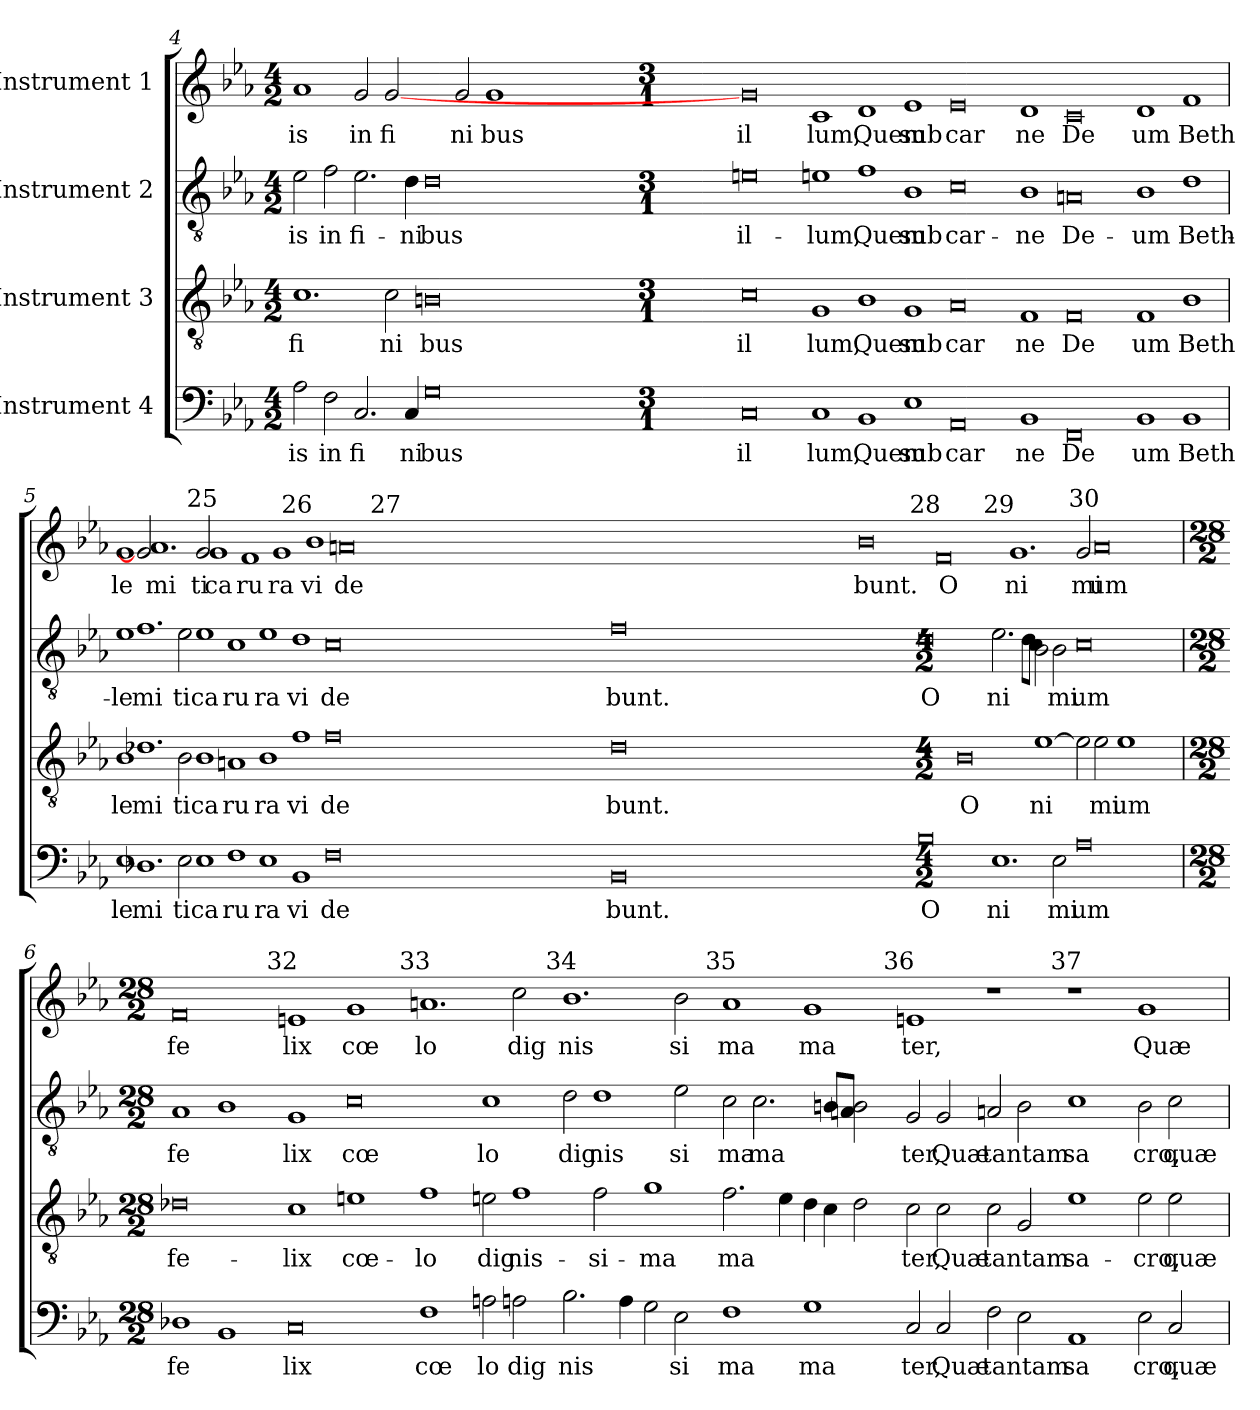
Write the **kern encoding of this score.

**kern	**text	**kern	**text	**kern	**text	**kern	**text
*part4	*part4	*part3	*part3	*part2	*part2	*part1	*part1
*staff4	*staff4	*staff3	*staff3	*staff2	*staff2	*staff1	*staff1
*I"Instrument 4	*	*I"Instrument 3	*	*I"Instrument 2	*	*I"Instrument 1	*
!!LO:PB:g=z
*clefF4	*	*clefGv2	*	*clefGv2	*	*clefG2	*
*k[b-e-a-]	*	*k[b-e-a-]	*	*k[b-e-a-]	*	*k[b-e-a-]	*
*E-:	*	*E-:	*	*E-:	*	*E-:	*
*M4/2	*	*M4/2	*	*M4/2	*	*M4/2	*
=4	=4	=4	=4	=4	=4	=4	=4
!	!LO:LY:b:cj	!	!LO:LY:b:cj	!	!LO:LY:b:cj	!	!LO:LY:b:cj
2A-\	is	1.c	fi	2e-\	-is	1a-	-is
!	!LO:LY:b:cj	!	!	!	!LO:LY:b:cj	!	!
2F\	in	.	.	2f\	in	.	.
!	!LO:LY:b:cj	!	!	!	!LO:LY:b:cj	!	!LO:LY:b:cj
2.C/	fi	.	.	2.e-\	fi-	2g/	in
!	!	!	!LO:LY:b:cj	!	!	!	!LO:LY:b:cj
.	.	2c\	ni	.	.	[2g	fi
!	!LO:LY:b:cj	!	!	!	!LO:LY:b:cj	!	!
4C/	ni	.	.	4d\	-ni-	.	.
!	!LO:LY:b:cj	!	!LO:LY:b:cj	!	!LO:LY:b:cj	!	!
0G	bus	0Bn	bus	0d	-bus	2ryy	.
!	!	!	!	!	!	!	!LO:LY:b:cj
.	.	.	.	.	.	2g/	ni
!	!	!	!	!	!	!	!LO:LY:b:cj
.	.	.	.	.	.	1g	bus
*M3/1	*	*M3/1	*	*M3/1	*	*M3/1	*
!	!LO:LY:b:cj	!	!LO:LY:b:cj	!	!LO:LY:b:cj	!	!LO:LY:b:cj
0C	il	0c	il	0en	il-	0g	il
!	!LO:LY:b:cj	!	!LO:LY:b:cj	!	!LO:LY:b:cj	!	!LO:LY:b:cj
1C	lum,	1G	lum,	1en	-lum,	1c	lum,
!	!LO:LY:b:cj	!	!LO:LY:b:cj	!	!LO:LY:b:cj	!	!LO:LY:b:cj
1BB-	Quem	1B	Quem	1f	Quem	1d	Quem
!	!LO:LY:b:cj	!	!LO:LY:b:cj	!	!LO:LY:b:cj	!	!LO:LY:b:cj
1E-	sub	1G	sub	1B-	sub	1e-	sub
!	!LO:LY:b:cj	!	!LO:LY:b:cj	!	!LO:LY:b:cj	!	!LO:LY:b:cj
0AA-	car	0A-	car	0c	car-	0e-	car
!	!LO:LY:b:cj	!	!LO:LY:b:cj	!	!LO:LY:b:cj	!	!LO:LY:b:cj
1BB-	ne	1F	ne	1B-	-ne	1d	ne
!	!LO:LY:b:cj	!	!LO:LY:b:cj	!	!LO:LY:b:cj	!	!LO:LY:b:cj
0FF	De	0F	De	0An	De-	0c	De
!	!LO:LY:b:cj	!	!LO:LY:b:cj	!	!LO:LY:b:cj	!	!LO:LY:b:cj
1BB-	um	1F	um	1B-	-um	1d	um
!	!LO:LY:b:cj	!	!LO:LY:b:cj	!	!LO:LY:b:cj	!	!LO:LY:b:cj
1BB-	Beth	1B	Beth	1d	Beth-	1f	Beth
!!LO:LB:g=z
=5	=5	=5	=5	=5	=5	=5	=5
!	!LO:LY:b:cj	!	!LO:LY:b:cj	!	!LO:LY:b:cj	!	!LO:LY:b:cj
*	*	*	*	*	*	*^	*
*	*	*	*	*	*	*	*^	*
*	*	*	*	*	*	*	*	*^	*
*	*	*	*	*	*	*	*	*	*^	*
*	*	*	*	*	*	*	*	*	*	*^	*
1E-	le	1B-	le	1e-	-le	1g	1ryy	1ryy	1ryy	1ryy	1ryy	le
!	!LO:LY:b:cj	!	!LO:LY:b:cj	!	!LO:LY:b:cj	!	!	!	!	!	!	!
1.D-X	mi	1.d-X	mi	1.f	mi	2g]	1ryy	1ryy	1ryy	1ryy	1ryy	.
!	!	!	!	!	!	!	!	!	!	!	!	!LO:LY:b:cj
.	.	.	.	.	.	1.a-	.	.	.	.	.	mi
.	.	.	.	.	.	.	2ryy	1ryy	1ryy	1ryy	1ryy	.
!	!LO:LY:b:cj	!	!LO:LY:b:cj	!	!LO:LY:b:cj	!	!	!	!	!	!	!
2E-\	ti	2B-\	ti	2e-\	ti	.	8...ryy	.	.	.	.	.
!	!	!	!	!	!	!	!LO:TX:a:t=25	!	!	!	!	!
.	.	.	.	.	.	.	1ryy	.	.	.	.	.
!	!LO:LY:b:cj	!	!LO:LY:b:cj	!	!LO:LY:b:cj	!	!	!	!	!	!	!LO:LY:b:cj
1E-	ca	1B-	ca	1e-	ca	2g/	.	1ryy	1ryy	1ryy	1ryy	ti
!	!	!	!	!	!	!	!	!	!	!	!	!LO:LY:b:cj
.	.	.	.	.	.	1g	.	.	.	.	.	ca
.	.	.	.	.	.	.	1ryy	.	.	.	.	.
!	!LO:LY:b:cj	!	!LO:LY:b:cj	!	!LO:LY:b:cj	!	!	!	!	!	!	!
1F	ru	1An	ru	1c	ru	.	.	1ryy	1ryy	1ryy	1ryy	.
!	!	!	!	!	!	!	!	!	!	!	!	!LO:LY:b:cj
.	.	.	.	.	.	1f	.	.	.	.	.	ru
.	.	.	.	.	.	.	1ryy	.	.	.	.	.
!	!LO:LY:b:cj	!	!LO:LY:b:cj	!	!LO:LY:b:cj	!	!	!	!	!	!	!
1E-	ra	1B-	ra	1e-	ra	.	.	2ryy	1ryy	1ryy	1ryy	.
!	!	!	!	!	!	!	!	!	!	!	!	!LO:LY:b:cj
.	.	.	.	.	.	1g	.	8..ryy	.	.	.	ra
!	!	!	!	!	!	!	!	!LO:TX:a:t=26	!	!	!	!
.	.	.	.	.	.	.	.	1ryy	.	.	.	.
.	.	.	.	.	.	.	1ryy	.	.	.	.	.
!	!LO:LY:b:cj	!	!LO:LY:b:cj	!	!LO:LY:b:cj	!	!	!	!	!	!	!
1BB-	vi	1f	vi	1d	vi	.	.	.	1ryy	1ryy	1ryy	.
!	!	!	!	!	!	!	!	!	!	!	!	!LO:LY:b:cj
.	.	.	.	.	.	1b-	.	.	.	.	.	vi
.	.	.	.	.	.	.	.	1ryy	.	.	.	.
.	.	.	.	.	.	.	1ryy	.	.	.	.	.
!	!LO:LY:b:cj	!	!LO:LY:b:cj	!	!LO:LY:b:cj	!	!	!	!	!	!	!
0F	de	0f	de	0c	de	.	.	.	1ryy	1ryy	1ryy	.
!	!	!	!	!	!	!	!	!	!	!	!	!LO:LY:b:cj
.	.	.	.	.	.	0an	.	.	.	.	.	de
.	.	.	.	.	.	.	.	1ryy	.	.	.	.
.	.	.	.	.	.	.	1ryy	.	.	.	.	.
.	.	.	.	.	.	.	.	.	8ryy	1ryy	1ryy	.
.	.	.	.	.	.	.	.	.	16ryy	.	.	.
.	.	.	.	.	.	.	.	.	64ryy	.	.	.
!	!	!	!	!	!	!	!	!	!LO:TX:a:t=27	!	!	!
.	.	.	.	.	.	.	.	.	1ryy	.	.	.
.	.	.	.	.	.	.	.	1ryy	.	.	.	.
.	.	.	.	.	.	.	1ryy	.	.	.	.	.
*M4/2	*	*M4/2	*	*M4/2	*	*M4/2	*	*	*	*	*	*
!	!LO:LY:b:cj	!	!LO:LY:b:cj	!	!LO:LY:b:cj	!	!	!	!	!	!	!
0BB-	bunt.	0d-	bunt.	0f	bunt.	.	.	.	.	1ryy	1ryy	.
.	.	.	.	.	.	.	.	.	1ryy	.	.	.
!	!	!	!	!	!	!	!	!	!	!	!	!LO:LY:b:cj
.	.	.	.	.	.	0b-	.	.	.	.	.	bunt.
.	.	.	.	.	.	.	.	1ryy	.	.	.	.
.	.	.	.	.	.	.	1ryy	.	.	.	.	.
.	.	.	.	.	.	.	.	.	.	2ryy	1ryy	.
.	.	.	.	.	.	.	.	.	1ryy	.	.	.
.	.	.	.	.	.	.	.	.	.	4ryy	.	.
.	.	.	.	.	.	.	.	1ryy	.	.	.	.
.	.	.	.	.	.	.	1ryy	.	.	.	.	.
.	.	.	.	.	.	.	.	.	.	64ryy	.	.
!	!	!	!	!	!	!	!	!	!	!LO:TX:a:t=28	!	!
.	.	.	.	.	.	.	.	.	.	1ryy	.	.
!	!LO:LY:b:cj	!	!	!	!LO:LY:b:cj	!	!	!	!	!	!	!
0B-	O	1r	.	0d	O	.	.	.	.	.	1ryy	.
.	.	.	.	.	.	.	.	.	1ryy	.	.	.
!	!	!	!	!	!	!	!	!	!	!	!	!LO:LY:b:cj
.	.	.	.	.	.	0f	.	.	.	.	.	O
.	.	.	.	.	.	.	.	1ryy	.	.	.	.
.	.	.	.	.	.	.	1ryy	.	.	.	.	.
.	.	.	.	.	.	.	.	.	.	1ryy	.	.
!	!	!	!LO:LY:b:cj	!	!	!	!	!	!	!	!	!
.	.	0B-	O	.	.	.	.	.	.	.	1ryy	.
.	.	.	.	.	.	.	.	.	1ryy	.	.	.
.	.	.	.	.	.	.	.	1ryy	.	.	.	.
.	.	.	.	.	.	.	1ryy	.	.	.	.	.
!	!	!	!	!	!	!	!	!	!	!LO:TX:a:t=29	!	!
.	.	.	.	.	.	.	.	.	.	1ryy	.	.
!	!LO:LY:b:cj	!	!	!	!LO:LY:b:cj	!	!	!	!	!	!	!
1.E-	ni	.	.	2.e-\	ni	.	.	.	.	.	1ryy	.
.	.	.	.	.	.	.	.	.	1ryy	.	.	.
!	!	!	!	!	!	!	!	!	!	!	!	!LO:LY:b:cj
.	.	.	.	.	.	1.g	.	.	.	.	.	ni
.	.	.	.	.	.	.	.	1ryy	.	.	.	.
.	.	.	.	.	.	.	1ryy	.	.	.	.	.
!	!	!	!	!	!LO:LY:b:cj	!	!	!	!	!	!	!
.	.	.	.	8d\L	.	.	.	.	.	.	.	.
.	.	.	.	.	.	.	.	.	.	1ryy	.	.
!	!	!	!	!	!LO:LY:b:cj	!	!	!	!	!	!	!
.	.	.	.	8c\J	.	.	.	.	.	.	.	.
!	!	!	!LO:LY:b:cj	!	!LO:LY:b:cj	!	!	!	!	!	!	!
.	.	[>1e-	ni	2B-\	.	.	.	.	.	.	2ryy	.
.	.	.	.	.	.	.	.	.	1ryy	.	.	.
!	!LO:LY:b:cj	!	!	!	!LO:LY:b:cj	!	!	!	!	!	!	!
2E-\	mi	.	.	2B-\	mi	.	.	.	.	.	4ryy	.
.	.	.	.	.	.	.	.	1ryy	.	.	.	.
.	.	.	.	.	.	.	1ryy	.	.	.	.	.
.	.	.	.	.	.	.	.	.	.	.	32.ryy	.
.	.	.	.	.	.	.	.	.	.	1ryy	.	.
!	!	!	!	!	!	!	!	!	!	!	!LO:TX:a:t=30	!
.	.	.	.	.	.	.	.	.	.	.	1ryy	.
!	!LO:LY:b:cj	!	!LO:LY:b:cj	!	!LO:LY:b:cj	!	!	!	!	!	!	!LO:LY:b:cj
0A-	um	2e-\]	.	0c	um	2g/	.	.	.	.	.	mi
.	.	.	.	.	.	.	.	.	1ryy	.	.	.
!	!	!	!LO:LY:b:cj	!	!	!	!	!	!	!	!	!LO:LY:b:cj
.	.	2e-\	mi	.	.	0a	.	.	.	.	.	um
.	.	.	.	.	.	.	.	1ryy	.	.	.	.
.	.	.	.	.	.	.	1ryy	.	.	.	.	.
.	.	.	.	.	.	.	.	.	.	1ryy	.	.
.	.	.	.	.	.	.	.	.	.	.	1ryy	.
!	!	!	!LO:LY:b:cj	!	!	!	!	!	!	!	!	!
.	.	1e-	um	.	.	.	.	.	.	.	.	.
.	.	.	.	.	.	.	.	.	1ryy	.	.	.
.	.	.	.	.	.	.	.	2ryy	.	.	.	.
.	.	.	.	.	.	.	2ryy	.	.	.	.	.
.	.	.	.	.	.	.	.	.	.	2ryy	.	.
.	.	.	.	.	.	.	.	.	.	.	2ryy	.
2ryy	.	2ryy	.	2ryy	.	.	.	.	.	.	.	.
.	.	.	.	.	.	.	.	.	4ryy	.	.	.
.	.	.	.	.	.	.	.	4ryy	.	.	.	.
.	.	.	.	.	.	.	4ryy	.	.	.	.	.
.	.	.	.	.	.	.	.	.	.	8...ryy	.	.
.	.	.	.	.	.	.	.	.	.	.	8ryy	.
.	.	.	.	.	.	.	.	.	.	.	16ryy	.
.	.	.	.	.	.	.	.	.	32.ryy	.	.	.
.	.	.	.	.	.	.	.	32ryy	.	.	.	.
.	.	.	.	.	.	.	64ryy	.	.	.	64ryy	.
*	*	*	*	*	*	*v	*v	*v	*v	*v	*v	*
!!LO:LB:g=z
=6	=6	=6	=6	=6	=6	=6	=6
*M28/2	*	*M28/2	*	*M28/2	*	*M28/2	*
*	*	*	*	*	*	*^	*
*	*	*	*	*	*	*	*^	*
*	*	*	*	*	*	*	*	*^	*
*	*	*	*	*	*	*	*	*	*^	*
*	*	*	*	*	*	*	*	*	*	*^	*
!	!LO:LY:b:cj	!	!LO:LY:b:cj	!	!LO:LY:b:cj	!	!	!	!	!	!	!LO:LY:b:cj
*	*	*	*	*	*	*	*	*	*	*v	*v	*
1D-X	fe	0d-X	fe-	1A-	fe	0f	1ryy	1ryy	1ryy	1ryy	fe
!	!LO:LY:b:cj	!	!	!	!LO:LY:b:cj	!	!	!	!	!	!
1BB-	.	.	.	1B-	.	.	2ryy	1ryy	1ryy	1ryy	.
.	.	.	.	.	.	.	8..ryy	.	.	.	.
!	!	!	!	!	!	!	!LO:TX:a:t=32	!	!	!	!
.	.	.	.	.	.	.	1ryy	.	.	.	.
!	!LO:LY:b:cj	!	!LO:LY:b:cj	!	!LO:LY:b:cj	!	!	!	!	!	!LO:LY:b:cj
0C	lix	1c	-lix	1G	lix	1en	.	1ryy	1ryy	1ryy	lix
.	.	.	.	.	.	.	1ryy	.	.	.	.
!	!	!	!LO:LY:b:cj	!	!LO:LY:b:cj	!	!	!	!	!	!LO:LY:b:cj
.	.	1en	cœ-	0c	cœ	1g	.	2ryy	1ryy	1ryy	cœ
.	.	.	.	.	.	.	.	8...ryy	.	.	.
.	.	.	.	.	.	.	1ryy	.	.	.	.
!	!	!	!	!	!	!	!	!LO:TX:a:t=33	!	!	!
.	.	.	.	.	.	.	.	1ryy	.	.	.
!	!LO:LY:b:cj	!	!LO:LY:b:cj	!	!	!	!	!	!	!	!LO:LY:b:cj
1F	cœ	1f	-lo	.	.	1.an	.	.	1ryy	1ryy	lo
.	.	.	.	.	.	.	1ryy	.	.	.	.
.	.	.	.	.	.	.	.	1ryy	.	.	.
!	!LO:LY:b:cj	!	!LO:LY:b:cj	!	!LO:LY:b:cj	!	!	!	!	!	!
2An\	lo	2en\	dig-	1c	lo	.	.	.	2ryy	1ryy	.
!	!LO:LY:b:cj	!	!LO:LY:b:cj	!	!	!	!	!	!	!	!LO:LY:b:cj
2An\	dig	1f	-nis-	.	.	2cc\	.	.	4ryy	.	dig
.	.	.	.	.	.	.	1ryy	.	.	.	.
.	.	.	.	.	.	.	.	1ryy	.	.	.
.	.	.	.	.	.	.	.	.	32.ryy	.	.
!	!	!	!	!	!	!	!	!	!LO:TX:a:t=34	!	!
.	.	.	.	.	.	.	.	.	1ryy	.	.
!	!LO:LY:b:cj	!	!	!	!LO:LY:b:cj	!	!	!	!	!	!LO:LY:b:cj
2.B-\	nis	.	.	2d\	dig	1.b-	.	.	.	1ryy	nis
!	!	!	!LO:LY:b:cj	!	!LO:LY:b:cj	!	!	!	!	!	!
.	.	2f\	-si-	1d	nis	.	.	.	.	.	.
.	.	.	.	.	.	.	1ryy	.	.	.	.
.	.	.	.	.	.	.	.	1ryy	.	.	.
!	!LO:LY:b:cj	!	!	!	!	!	!	!	!	!	!
4A\	.	.	.	.	.	.	.	.	.	.	.
.	.	.	.	.	.	.	.	.	1ryy	.	.
!	!LO:LY:b:cj	!	!LO:LY:b:cj	!	!	!	!	!	!	!	!
2G\	.	1g	-ma	.	.	.	.	.	.	1ryy	.
!	!LO:LY:b:cj	!	!	!	!LO:LY:b:cj	!	!	!	!	!	!LO:LY:b:cj
2E-\	si	.	.	2e-\	si	2b-\	.	.	.	.	si
.	.	.	.	.	.	.	1ryy	.	.	.	.
.	.	.	.	.	.	.	.	1ryy	.	.	.
!	!	!	!	!	!	!	!	!	!LO:TX:a:t=35	!	!
.	.	.	.	.	.	.	.	.	1ryy	.	.
!	!LO:LY:b:cj	!	!LO:LY:b:cj	!	!LO:LY:b:cj	!	!	!	!	!	!LO:LY:b:cj
1F	ma	2.f\	ma	2c\	ma	1a	.	.	.	1ryy	ma
!	!	!	!	!	!LO:LY:b:cj	!	!	!	!	!	!
.	.	.	.	2.c\	ma	.	.	.	.	.	.
.	.	.	.	.	.	.	1ryy	.	.	.	.
.	.	.	.	.	.	.	.	1ryy	.	.	.
!	!	!	!LO:LY:b:cj	!	!	!	!	!	!	!	!
.	.	4e\	.	.	.	.	.	.	.	.	.
.	.	.	.	.	.	.	.	.	1ryy	.	.
!	!LO:LY:b:cj	!	!LO:LY:b:cj	!	!	!	!	!	!	!	!LO:LY:b:cj
1G	ma	4d-\	.	.	.	1g	.	.	.	2ryy	ma
!	!	!	!LO:LY:b:cj	!	!LO:LY:b:cj	!	!	!	!	!	!
.	.	4c\	.	8B/L	.	.	.	.	.	.	.
!	!	!	!	!	!LO:LY:b:cj	!	!	!	!	!	!
.	.	.	.	8A/J	.	.	.	.	.	.	.
!	!	!	!LO:LY:b:cj	!	!LO:LY:b:cj	!	!	!	!	!	!
.	.	2d-\	.	2B\	.	.	.	.	.	4ryy	.
.	.	.	.	.	.	.	1ryy	.	.	.	.
.	.	.	.	.	.	.	.	1ryy	.	.	.
.	.	.	.	.	.	.	.	.	.	64ryy	.
!	!	!	!	!	!	!	!	!	!	!LO:TX:a:t=36	!
.	.	.	.	.	.	.	.	.	.	1ryy	.
.	.	.	.	.	.	.	.	.	1ryy	.	.
!	!LO:LY:b:cj	!	!LO:LY:b:cj	!	!LO:LY:b:cj	!	!	!	!	!	!LO:LY:b:cj
2C/	ter,	2c\	ter,	2G/	ter,	1en	.	.	.	.	ter,
!	!LO:LY:b:cj	!	!LO:LY:b:cj	!	!LO:LY:b:cj	!	!	!	!	!	!
2C/	Quæ	2c\	Quæ	2G/	Quæ	.	.	.	.	.	.
.	.	.	.	.	.	.	1ryy	.	.	.	.
.	.	.	.	.	.	.	.	1ryy	.	.	.
.	.	.	.	.	.	.	.	.	.	1ryy	.
.	.	.	.	.	.	.	.	.	1ryy	.	.
!	!LO:LY:b:cj	!	!LO:LY:b:cj	!	!LO:LY:b:cj	!	!	!	!	!	!
2F\	tantam	2c\	tantam	2An/	tantam	1r	.	.	.	.	.
!	!LO:LY:b:cj	!	!LO:LY:b:cj	!	!LO:LY:b:cj	!	!	!	!	!	!
2E-\	.	2G/	.	2B\	.	.	.	.	.	.	.
.	.	.	.	.	.	.	1ryy	.	.	.	.
.	.	.	.	.	.	.	.	1ryy	.	.	.
.	.	.	.	.	.	.	.	.	.	1ryy	.
!	!	!	!	!	!	!	!	!	!LO:TX:a:t=37	!	!
.	.	.	.	.	.	.	.	.	1ryy	.	.
!	!LO:LY:b:cj	!	!LO:LY:b:cj	!	!LO:LY:b:cj	!	!	!	!	!	!
1AA-	sa	1e	sa-	1c	sa	1r	.	.	.	.	.
.	.	.	.	.	.	.	1ryy	.	.	.	.
.	.	.	.	.	.	.	.	1ryy	.	.	.
.	.	.	.	.	.	.	.	.	.	1ryy	.
.	.	.	.	.	.	.	.	.	1ryy	.	.
!	!LO:LY:b:cj	!	!LO:LY:b:cj	!	!LO:LY:b:cj	!	!	!	!	!	!LO:LY:b:cj
2E-\	cro,	2e\	-cro,	2B\	cro,	1g	.	.	.	.	Quæ
!	!LO:LY:b:cj	!	!LO:LY:b:cj	!	!LO:LY:b:cj	!	!	!	!	!	!
2C/	quæ	2e\	quæ	2c\	quæ	.	.	.	.	.	.
.	.	.	.	.	.	.	4ryy	.	.	.	.
.	.	.	.	.	.	.	.	4ryy	.	.	.
.	.	.	.	.	.	.	.	.	.	8...ryy	.
.	.	.	.	.	.	.	.	.	8ryy	.	.
.	.	.	.	.	.	.	.	.	16ryy	.	.
.	.	.	.	.	.	.	32ryy	.	.	.	.
.	.	.	.	.	.	.	.	64ryy	64ryy	.	.
*	*	*	*	*	*	*v	*v	*v	*v	*v	*
=	=	=	=	=	=	=	=
*-	*-	*-	*-	*-	*-	*-	*-
